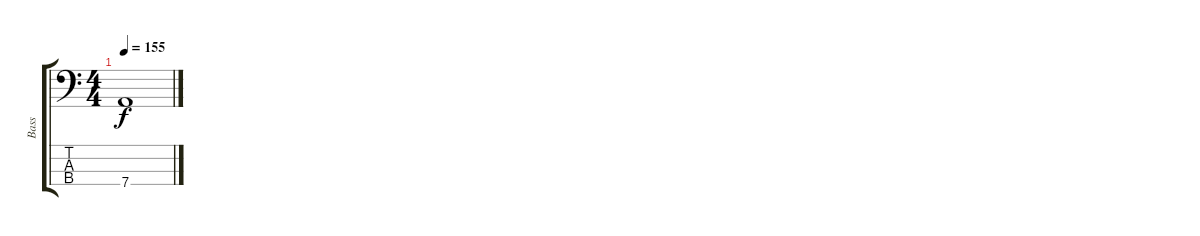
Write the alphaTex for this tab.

\track ("Bass" "Bass") {instrument electricbassfinger}
\staff {score tabs}
\tuning (G2 D2 A1 D1) {hide}
\ts (4 4)
\tempo 155
\clef f4
\ks c
7.4{t}.1{dy f}
